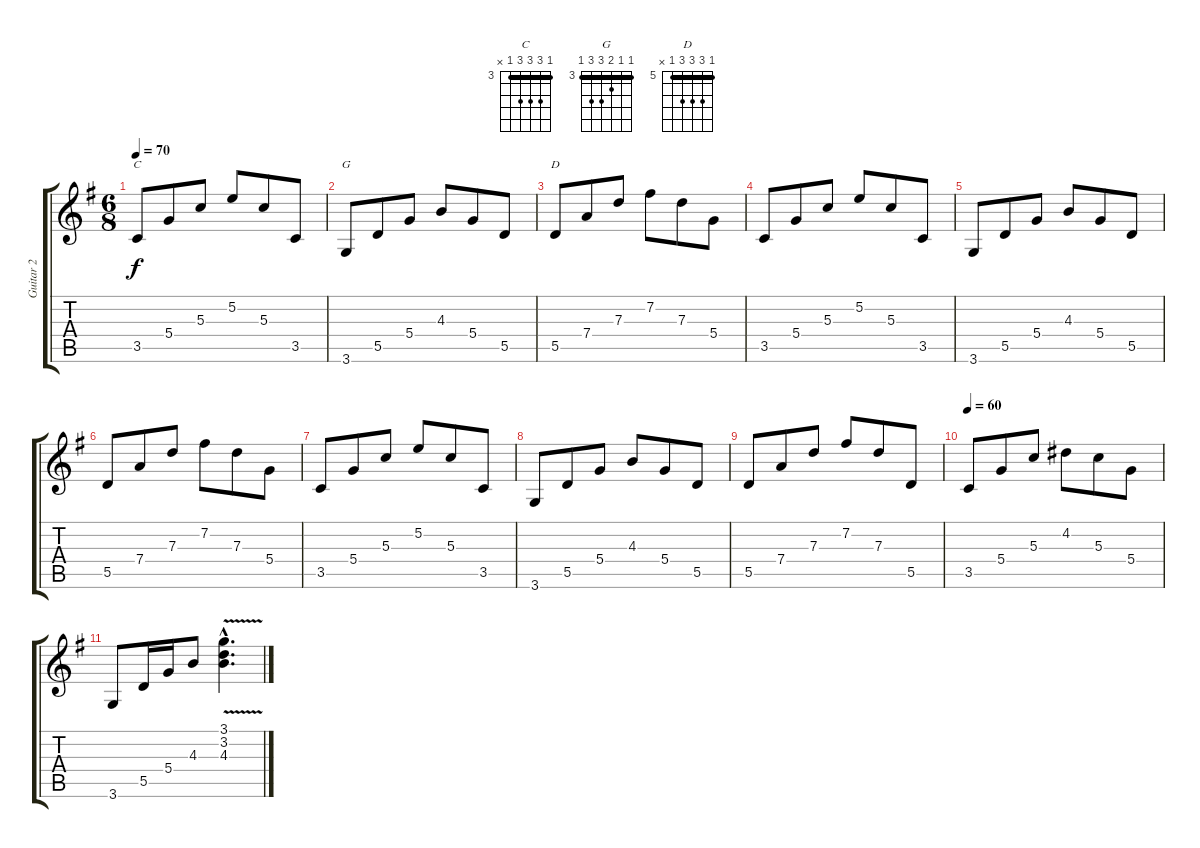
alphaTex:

\track ("Guitar 2" "Guitar 2") {instrument acousticguitarsteel}
\staff {score tabs}
\tuning (E4 B3 G3 D3 A2 E2) {hide}
\chord ("C" 3 5 5 5 3 x) {firstfret 3 barre 3}
\chord ("G" 3 3 4 5 5 3) {firstfret 3 barre 3}
\chord ("D" 5 7 7 7 5 x) {firstfret 5 barre 5}
\ts (6 8)
\tempo 70
\clef g2
\ks g
3.5.8{ch "C" dy f} 5.4.8 5.3.8 5.2.8 5.3.8 3.5.8 |
3.6.8{ch "G"} 5.5.8 5.4.8 4.3.8 5.4.8 5.5.8 |
5.5.8{ch "D"} 7.4.8 7.3.8 7.2.8 7.3.8 5.4.8 |
3.5.8 5.4.8 5.3.8 5.2.8 5.3.8 3.5.8 |
3.6.8 5.5.8 5.4.8 4.3.8 5.4.8 5.5.8 |
5.5.8 7.4.8 7.3.8 7.2.8 7.3.8 5.4.8 |
3.5.8 5.4.8 5.3.8 5.2.8 5.3.8 3.5.8 |
3.6.8 5.5.8 5.4.8 4.3.8 5.4.8 5.5.8 |
5.5.8 7.4.8 7.3.8 7.2.8 7.3.8 5.5.8 |
\tempo 60
3.5.8 5.4.8 5.3.8 4.2.8 5.3.8 5.4.8 |
3.6.8 5.5.16 5.4.16 4.3.8 (3.1{v hac} 3.2{v hac} 4.3{v hac}).4{d}
